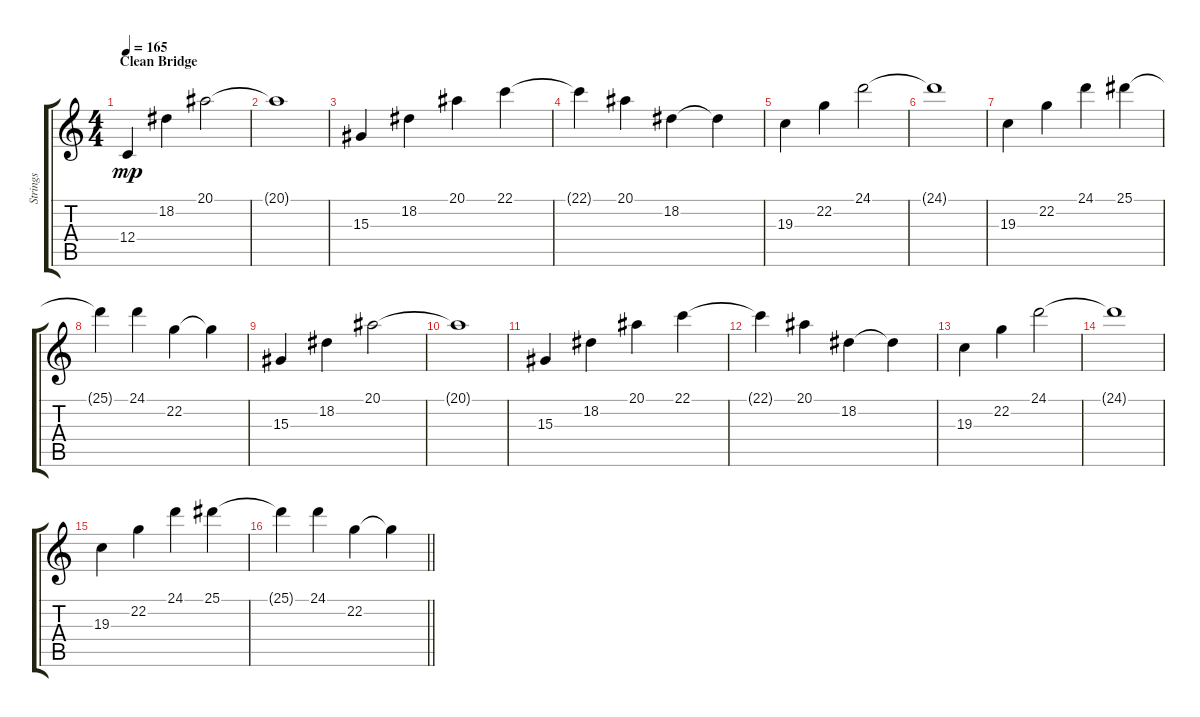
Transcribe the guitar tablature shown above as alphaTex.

\track ("Strings" "Strings") {instrument stringensemble1}
\staff {score tabs}
\tuning (D4 A3 F3 C3 G2 C2) {hide}
\ts (4 4)
\section ("" "Clean Bridge")
\tempo 165
\clef g2
\ks c
12.4.4{dy mp} 18.2.4 20.1.2 |
20.1{t}.1 |
15.3.4 18.2.4 20.1.4 22.1.4 |
22.1{t}.4 20.1.4 18.2.4 18.2{t}.4 |
19.3.4 22.2.4 24.1.2 |
24.1{t}.1 |
19.3.4 22.2.4 24.1.4 25.1.4 |
25.1{t}.4 24.1.4 22.2.4 22.2{t}.4 |
15.3.4 18.2.4 20.1.2 |
20.1{t}.1 |
15.3.4 18.2.4 20.1.4 22.1.4 |
22.1{t}.4 20.1.4 18.2.4 18.2{t}.4 |
19.3.4 22.2.4 24.1.2 |
24.1{t}.1 |
19.3.4 22.2.4 24.1.4 25.1.4 |
\barLineRight lightlight
25.1{t}.4 24.1.4 22.2.4 22.2{t}.4
